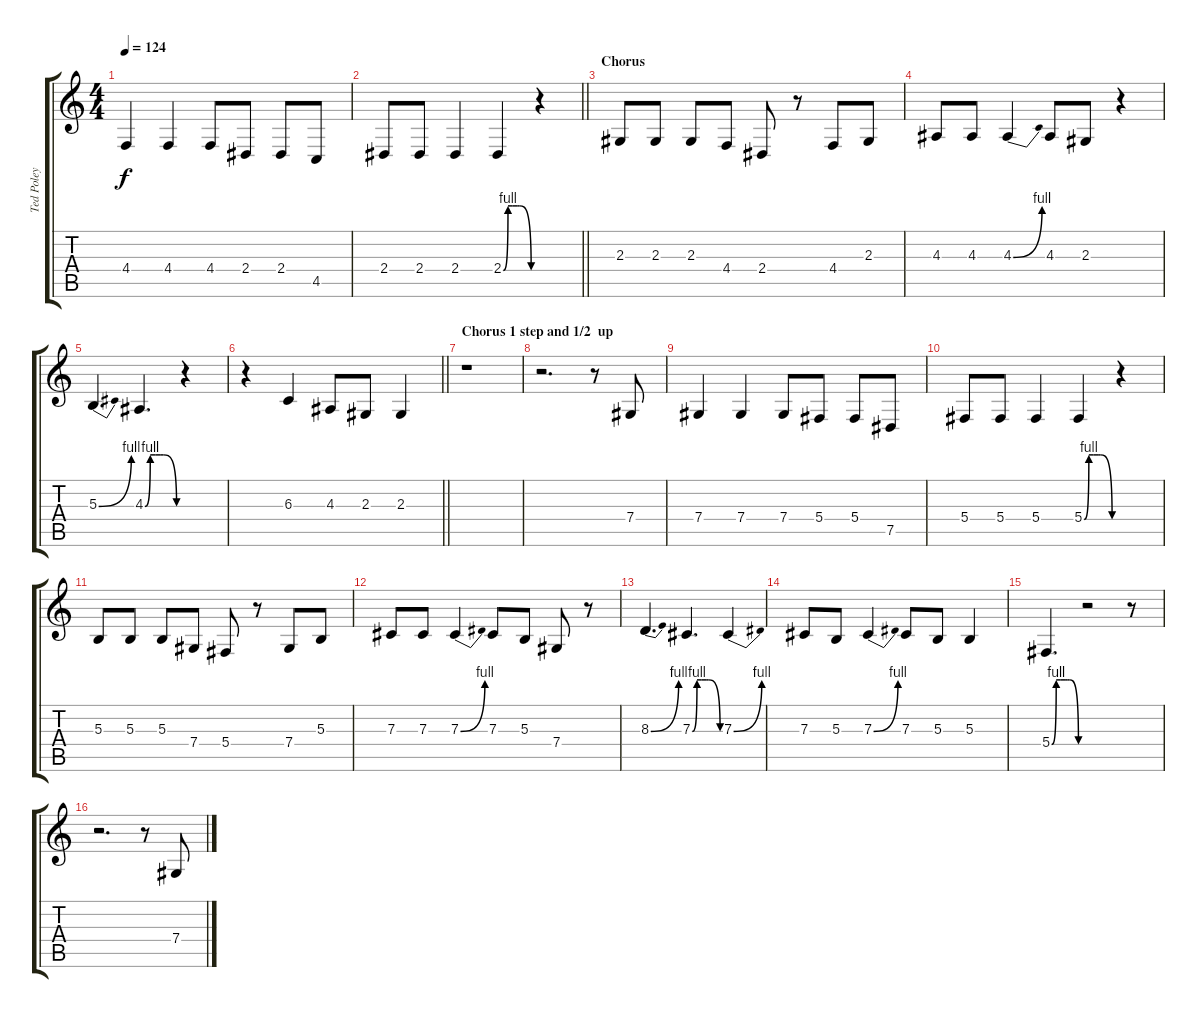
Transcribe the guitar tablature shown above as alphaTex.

\track ("Ted Poley" "Ted Poley") {instrument tangoaccordion}
\staff {score tabs}
\tuning (Eb4 Bb3 Gb3 Db3 Ab2 Eb2) {hide}
\ts (4 4)
\tempo 124
\clef g2
\ks c
4.4.4{dy f} 4.4.4 4.4.8 2.4.8 2.4.8 4.5.8 |
\barLineRight lightlight
2.4.8 2.4.8 2.4.4 2.4{be (custom 0 0 10 4 20 4 30 4 35 4 60 0)}.4 r.4 |
\section ("" "Chorus")
2.3.8 2.3.8 2.3.8 4.4.8 2.4.8 r.8 4.4.8 2.3.8 |
4.3.8 4.3.8 4.3{be (bend 0 0 60 4)}.4 4.3.8 2.3.8 r.4 |
5.3{be (bend 0 0 60 4)}.4{d} 4.3{be (custom 0 0 10 4 20 4 30 4 35 4 60 0)}.4{d} r.4 |
\barLineRight lightlight
r.4 6.3.4 4.3.8 2.3.8 2.3.4 |
\section ("" "Chorus 1 step and 1/2  up")
r.1 |
r.2{d} r.8 7.4.8 |
7.4.4 7.4.4 7.4.8 5.4.8 5.4.8 7.5.8 |
5.4.8 5.4.8 5.4.4 5.4{be (custom 0 0 10 4 20 4 30 4 35 4 60 0)}.4 r.4 |
5.3.8 5.3.8 5.3.8 7.4.8 5.4.8 r.8 7.4.8 5.3.8 |
7.3.8 7.3.8 7.3{be (bend 0 0 60 4)}.4 7.3.8 5.3.8 7.4.8 r.8 |
8.3{be (bend 0 0 60 4)}.4{d} 7.3{be (custom 0 0 10 4 20 4 30 4 35 4 60 0)}.4{d} 7.3{be (bend 0 0 60 4)}.4 |
7.3.8 5.3.8 7.3{be (bend 0 0 60 4)}.4 7.3.8 5.3.8 5.3.4 |
5.4{be (custom 0 0 10 4 20 4 30 4 35 4 40 4 60 0)}.4{d} r.2 r.8 |
r.2{d} r.8 7.4.8
